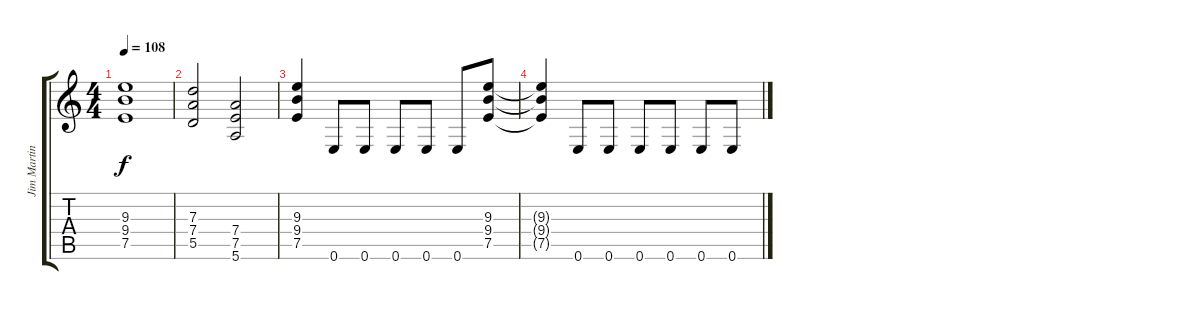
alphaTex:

\track ("Jim Martin" "Jim Martin") {instrument distortionguitar}
\staff {score tabs}
\tuning (E4 B3 G3 D3 A2 E2) {hide}
\ts (4 4)
\tempo 108
\clef g2
\ks c
(9.3 9.4 7.5).1{dy f} |
(7.3 7.4 5.5).2 (7.4 7.5 5.6).2 |
(9.3 9.4 7.5).4 0.6.8 0.6.8 0.6.8 0.6.8 0.6.8 (9.3 9.4 7.5).8 |
(9.3{t} 9.4{t} 7.5{t}).4 0.6.8 0.6.8 0.6.8 0.6.8 0.6.8 0.6.8
